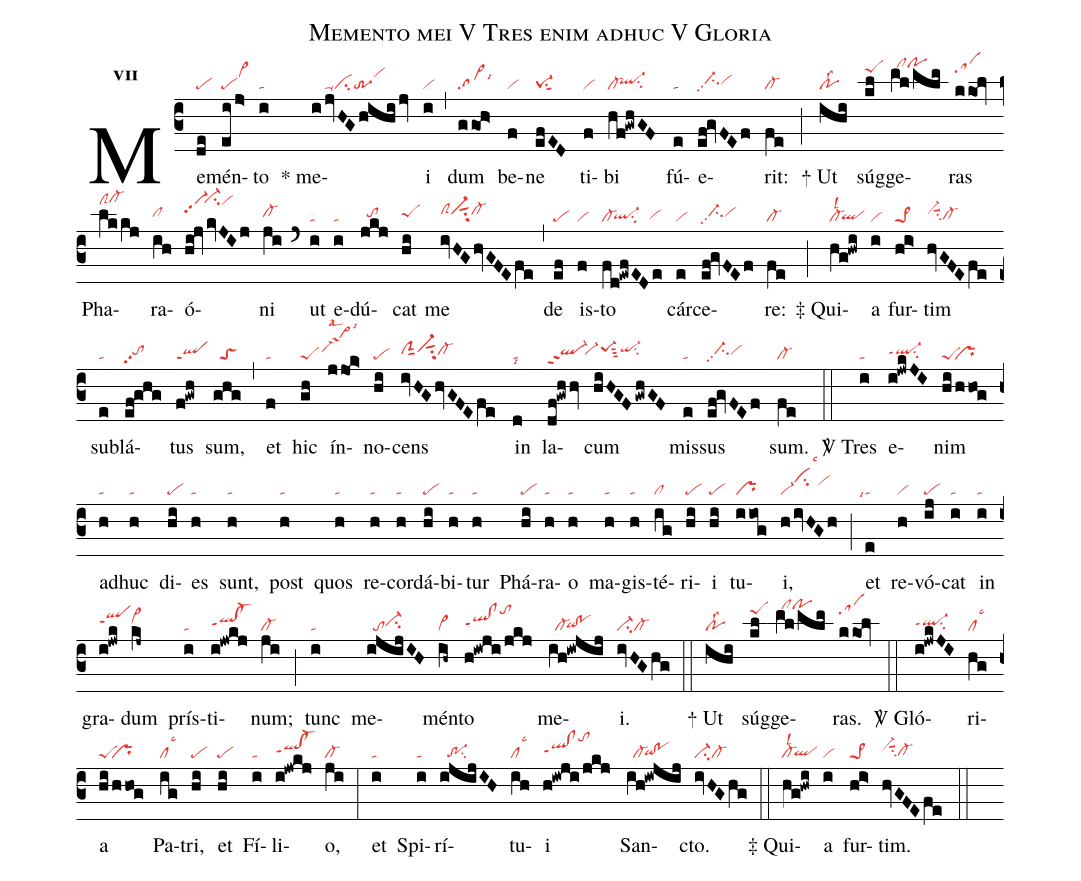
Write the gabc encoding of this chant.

name:Memento mei V Tres enim adhuc V Gloria;
office-part:re;
mode:7;
nabc-lines:1;
%%
initial-style: 1;
name: Memento mei dum bene;
mode: 7;
office-part: Responsorium;
annotation: Resp.;
annotation: vii;
nabc-lines:1;
%%
(c3) Me(de|pe)mén(ei/j>|pevi>hk)to(i|ta) <sp>*</sp> me(i/jvHGhihi/jv|////ta-citr-3vihk)i(i|vi) (,) dum(ggo!h>|sa>lsi6) be(f|vi)ne(efED|pe-1su1sut1) ti(f|vi)bi(hf!gwhGF|cl-`ql-hhsu2) fú(e|ta)e(ef!gvFEf|//ci-hhpp2vihh)rit:(fe|cl-) (;)
<sp>+</sp> Ut(ihi|polss2) súg(kl|peShm)ge(ml/mlm|//clhppohp)ras(kkol|sahm) Pha(lkkj|clShmcl-hn)ra(ih|clhh)ó(hi!jv/kvJIj|vi-hjpp2`ci-hnvihm)ni(ji|cl-hh) (`) ut(i|ta) e(i|ta)dú(jkj|//tohh)cat(hi|peShh) me(ivHGhvGFEfe|clShivi-hisut1su2cl-hi) (,) de(ef|pe) is(f|vi)to(fd!ewfEDe|cl-`ql-hgsu2vihg) cár(e|vi)ce(ef!gvFEf|//ci-hhpp2vihh)re:(fe|cl-) (;)
<sp>‡</sp> Qui(hg!hwi|cl-lsl2`qlhg)a(i|vi) fur(hi>|pe>1)tim(hvGFEfe|vi-hisuu1su2cl-hg) su(e|ta)blá(ef!ghg|tohhpp2)tus(f!gwh|qlppt1) sum,(ghg|//toS) (,) et(f|ta) hic(gh|peS) ín(jjo!k>|``sa->1hilsal2lsi3)no(hi|pe)cens(ivHGhvGFEfe|clShhsut1vi-hisut1su2cl-hh) in(d|talsi8) la(df!gwhhv|ql-hhppt2`vi-hh)cum(hiHGF/gwhGF|//pe-1hisut3qi-hisu2) mis(e|ta)sus(ef!gvFEf|//ci-hhpp2vihh) sum.(fe|cl-) (::)

<sp>V/</sp> Tres(i|ta) e(i!jwkJI|ql-hhppt1su2)nim(hi/hhog|peS``pr) ad(h|ta)huc(h|ta) di(hi|pe)es(h|ta) sunt,(h|ta) post(h|ta) quos(h|ta) re(h|ta)cor(h|ta)dá(hi|pe)bi(h|ta)tur(h|ta) Phá(hi|pe)ra(h|ta)o(h|ta) ma(h|ta)gis(h|ta)té(ig|cl)ri(hi|pe)i(hi|pe) tu(iiog|pr)i,(h/ivHGh|vi-cihklsc3vihj) (;) et(e|``talsi7) re(h|vi)vó(ij|pe)cat(i|ta) in(i|ta) gra(i!jwk|qlhippt1)dum(kj~|vi>hi) prís(i|ta)ti(i!jwkj|qlhh!cl-hhppt1)num;(ji|cl-) (;) tunc(i|ta) me(ijijIH|//toci-hh)mén(ih~|vi>)to(h!iwji/jkj|qlhh!clhhppt1tohm) me(ih!iwjij|//cl-`qihg!pohg)i.(ivHGhg|ci-cl-) (::)
<sp>+</sp> Ut(ihi|polss2) súg(kl|peShm)ge(ml/mlm|//clhppohp)ras.(kkol|sahm) (::)

<sp>V/</sp> Gló(i!jwkJI|ql-hhppt1su2)ri(hg|cllsc3)a(hi/hhog|peS``pr) Pa(ig|cllsc3)tri,(hi|pe) et(hi|pe) Fí(i|ta)li(i!jwkj|qlhh!cl-hhppt1)o,(ji|cl-) (:) et(i|ta) Spi(i|ta)rí(ijijIH|//tr-1su2)tu(ih|cllsc3)i(h!iwji/jkj|qlhh!clhhppt1tohm) San(ih!iwjij|//cl-`qihg!pohg)cto.(ivHGhg|ci-cl-) (::)
<sp>‡</sp> Qui(hg!hwi|cl-lsl2`qlhg)a(i|vi) fur(hi>|pe>1)tim.(hvGFEfe|vi-hisuu1su2cl-hg) (::)
